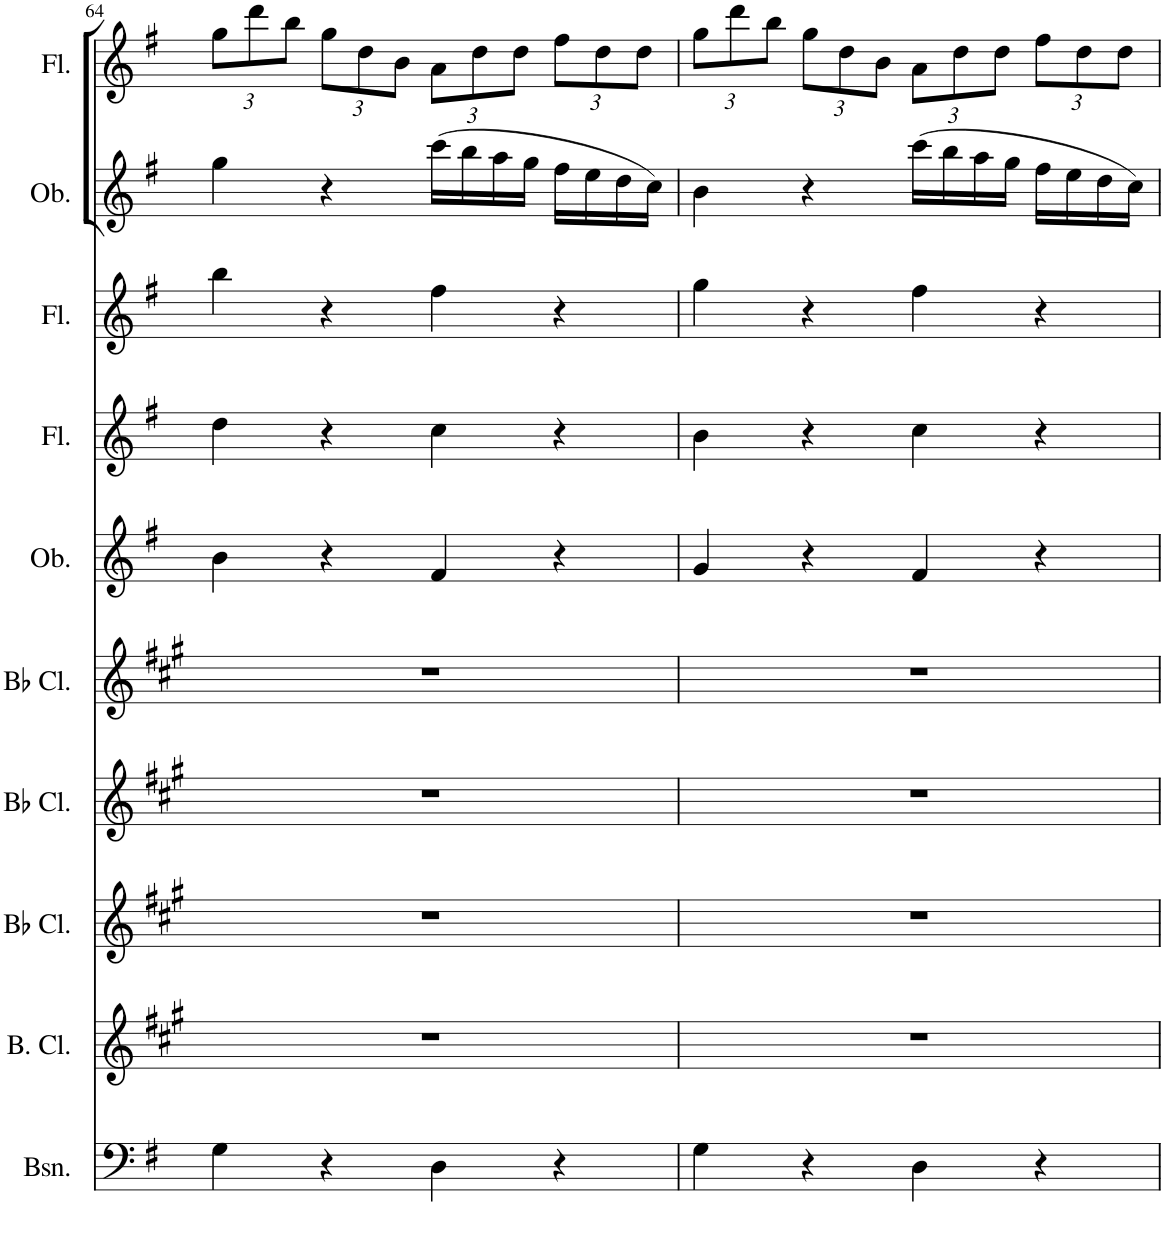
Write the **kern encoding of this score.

**kern	**kern	**kern	**kern	**kern	**kern	**kern	**kern	**kern	**kern
*part10	*part9	*part8	*part7	*part6	*part5	*part4	*part3	*part2	*part1
*staff10	*staff9	*staff8	*staff7	*staff6	*staff5	*staff4	*staff3	*staff2	*staff1
*I"Bassoon	*I"Bass Clarinet	*I"Bb Clarinet	*I"Bb Clarinet	*I"Bb Clarinet	*I"Oboe	*I"Flute	*I"Flute	*I"Oboe	*I"Flute
*I'Bsn.	*I'B. Cl.	*I'Bb Cl.	*I'Bb Cl.	*I'Bb Cl.	*I'Ob.	*I'Fl.	*I'Fl.	*I'Ob.	*I'Fl.
!!LO:PB:g=z
*clefF4	*clefG2	*clefG2	*clefG2	*clefG2	*clefG2	*clefG2	*clefG2	*clefG2	*clefG2
*	*Trd8c14	*Trd1c2	*Trd1c2	*Trd1c2	*	*	*	*	*
*k[f#]	*k[f#c#g#]	*k[f#c#g#]	*k[f#c#g#]	*k[f#c#g#]	*k[f#]	*k[f#]	*k[f#]	*k[f#]	*k[f#]
*M4/4	*M4/4	*M4/4	*M4/4	*M4/4	*M4/4	*M4/4	*M4/4	*M4/4	*M4/4
*	*	*	*	*	*	*	*	*	*Xbrackettup
=64	=64	=64	=64	=64	=64	=64	=64	=64	=64
4G\	1r	1r	1r	1r	4b\	4dd\	4bb\	4gg\	12gg\L
.	.	.	.	.	.	.	.	.	12ddd\
.	.	.	.	.	.	.	.	.	12bb\J
4r	.	.	.	.	4r	4r	4r	4r	12gg\L
.	.	.	.	.	.	.	.	.	12dd\
.	.	.	.	.	.	.	.	.	12b\J
4D\	.	.	.	.	4f#/	4cc\	4ff#\	(16ccc\LL	12a\L
.	.	.	.	.	.	.	.	16bb\	.
.	.	.	.	.	.	.	.	.	12dd\
.	.	.	.	.	.	.	.	16aa\	.
.	.	.	.	.	.	.	.	.	12dd\J
.	.	.	.	.	.	.	.	16gg\JJ	.
4r	.	.	.	.	4r	4r	4r	16ff#\LL	12ff#\L
.	.	.	.	.	.	.	.	16ee\	.
.	.	.	.	.	.	.	.	.	12dd\
.	.	.	.	.	.	.	.	16dd\	.
.	.	.	.	.	.	.	.	.	12dd\J
.	.	.	.	.	.	.	.	16cc\JJ)	.
=65	=65	=65	=65	=65	=65	=65	=65	=65	=65
4G\	1r	1r	1r	1r	4g/	4b\	4gg\	4b\	12gg\L
.	.	.	.	.	.	.	.	.	12ddd\
.	.	.	.	.	.	.	.	.	12bb\J
4r	.	.	.	.	4r	4r	4r	4r	12gg\L
.	.	.	.	.	.	.	.	.	12dd\
.	.	.	.	.	.	.	.	.	12b\J
4D\	.	.	.	.	4f#/	4cc\	4ff#\	(16ccc\LL	12a\L
.	.	.	.	.	.	.	.	16bb\	.
.	.	.	.	.	.	.	.	.	12dd\
.	.	.	.	.	.	.	.	16aa\	.
.	.	.	.	.	.	.	.	.	12dd\J
.	.	.	.	.	.	.	.	16gg\JJ	.
4r	.	.	.	.	4r	4r	4r	16ff#\LL	12ff#\L
.	.	.	.	.	.	.	.	16ee\	.
.	.	.	.	.	.	.	.	.	12dd\
.	.	.	.	.	.	.	.	16dd\	.
.	.	.	.	.	.	.	.	.	12dd\J
.	.	.	.	.	.	.	.	16cc\JJ)	.
=	=	=	=	=	=	=	=	=	=
*-	*-	*-	*-	*-	*-	*-	*-	*-	*-
